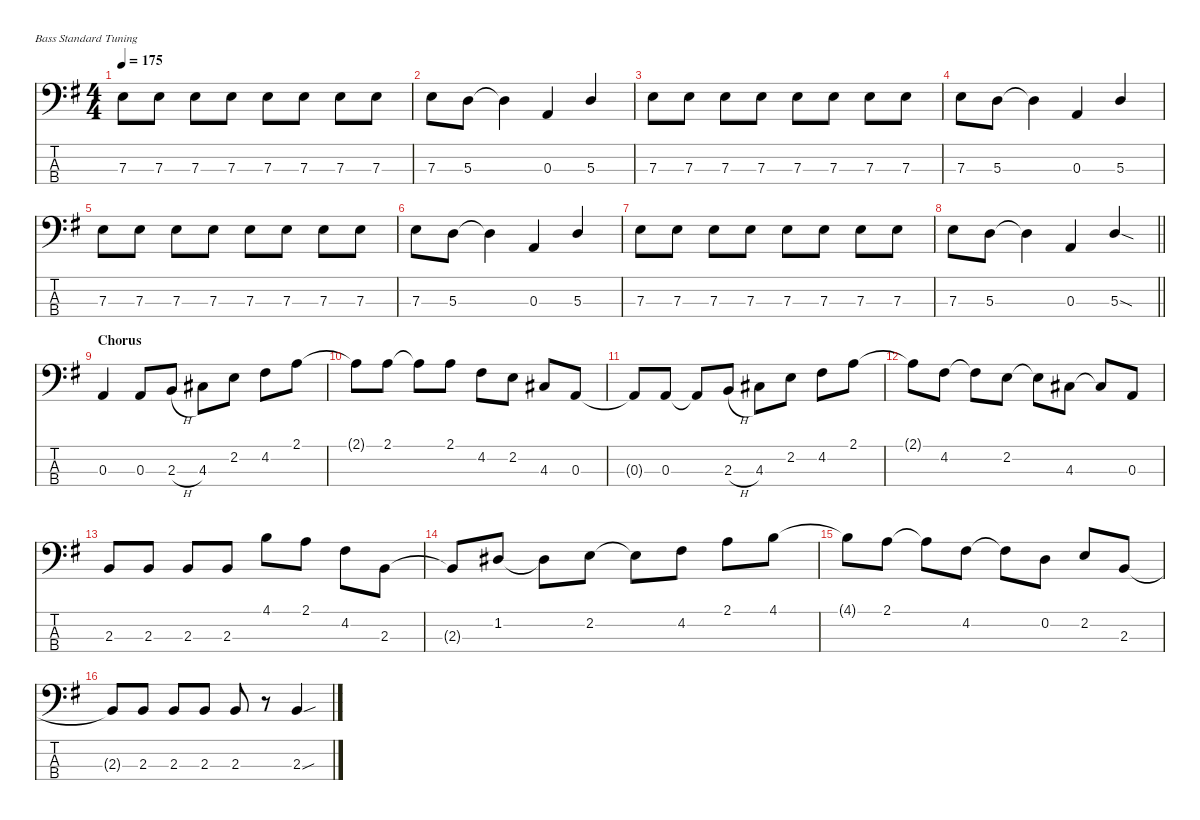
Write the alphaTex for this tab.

\hideDynamics
\bracketExtendMode nobrackets
\singleTrackTrackNamePolicy hidden
\multiTrackTrackNamePolicy hidden
\firstSystemTrackNameMode fullname
\firstSystemTrackNameOrientation horizontal
\otherSystemsTrackNameOrientation horizontal
\track ("Bass" "E-Bass") {instrument electricbassfinger}
\staff {score tabs}
\tuning (G2 D2 A1 E1)
\ts (4 4)
\tempo 175
\clef f4
\ks g
7.3{acc forcenatural}.8{dy f beam Down} 7.3{acc forcenatural}.8{beam Down} 7.3{acc forcenatural}.8{beam Down} 7.3{acc forcenatural}.8{beam Down} 7.3{acc forcenatural}.8{beam Down} 7.3{acc forcenatural}.8{beam Down} 7.3{acc forcenatural}.8{beam Down} 7.3{acc forcenatural}.8{beam Down} |
7.3{acc forcenatural}.8{beam Down} 5.3{acc forcenatural}.8{beam Down} 5.3{t acc forcenatural}.4{beam Down} 0.3{acc forcenatural}.4{beam Up} 5.3{acc forcenatural}.4{beam Up} |
7.3{acc forcenatural}.8{beam Down} 7.3{acc forcenatural}.8{beam Down} 7.3{acc forcenatural}.8{beam Down} 7.3{acc forcenatural}.8{beam Down} 7.3{acc forcenatural}.8{beam Down} 7.3{acc forcenatural}.8{beam Down} 7.3{acc forcenatural}.8{beam Down} 7.3{acc forcenatural}.8{beam Down} |
7.3{acc forcenatural}.8{beam Down} 5.3{acc forcenatural}.8{beam Down} 5.3{t acc forcenatural}.4{beam Down} 0.3{acc forcenatural}.4{beam Up} 5.3{acc forcenatural}.4{beam Up} |
7.3{acc forcenatural}.8{beam Down} 7.3{acc forcenatural}.8{beam Down} 7.3{acc forcenatural}.8{beam Down} 7.3{acc forcenatural}.8{beam Down} 7.3{acc forcenatural}.8{beam Down} 7.3{acc forcenatural}.8{beam Down} 7.3{acc forcenatural}.8{beam Down} 7.3{acc forcenatural}.8{beam Down} |
7.3{acc forcenatural}.8{beam Down} 5.3{acc forcenatural}.8{beam Down} 5.3{t acc forcenatural}.4{beam Down} 0.3{acc forcenatural}.4{beam Up} 5.3{acc forcenatural}.4{beam Up} |
7.3{acc forcenatural}.8{beam Down} 7.3{acc forcenatural}.8{beam Down} 7.3{acc forcenatural}.8{beam Down} 7.3{acc forcenatural}.8{beam Down} 7.3{acc forcenatural}.8{beam Down} 7.3{acc forcenatural}.8{beam Down} 7.3{acc forcenatural}.8{beam Down} 7.3{acc forcenatural}.8{beam Down} |
\barLineRight lightlight
7.3{acc forcenatural}.8{beam Down} 5.3{acc forcenatural}.8{beam Down} 5.3{t acc forcenatural}.4{beam Down} 0.3{acc forcenatural}.4{beam Up} 5.3{sod acc forcenatural}.4{beam Up} |
\section ("" "Chorus")
0.3{acc forcenatural}.4{beam Up} 0.3{acc forcenatural}.8{beam Up} 2.3{h acc forcenatural}.8{beam Up} 4.3{acc #}.8{beam Down} 2.2{acc forcenatural}.8{beam Down} 4.2{acc #}.8{beam Down} 2.1{acc forcenatural}.8{beam Down} |
2.1{t acc forcenatural}.8{beam Down} 2.1{acc forcenatural}.8{beam Down} 2.1{t acc forcenatural}.8{beam Down} 2.1{acc forcenatural}.8{beam Down} 4.2{acc #}.8{beam Down} 2.2{acc forcenatural}.8{beam Down} 4.3{acc #}.8{beam Up} 0.3{acc forcenatural}.8{beam Up} |
0.3{t acc forcenatural}.8{beam Up} 0.3{acc forcenatural}.8{beam Up} 0.3{t acc forcenatural}.8{beam Up} 2.3{h acc forcenatural}.8{beam Up} 4.3{acc #}.8{beam Down} 2.2{acc forcenatural}.8{beam Down} 4.2{acc #}.8{beam Down} 2.1{acc forcenatural}.8{beam Down} |
2.1{t acc forcenatural}.8{beam Down} 4.2{acc #}.8{beam Down} 4.2{t acc #}.8{beam Down} 2.2{acc forcenatural}.8{beam Down} 2.2{t acc forcenatural}.8{beam Down} 4.3{acc #}.8{beam Down} 4.3{t acc #}.8{beam Up} 0.3{acc forcenatural}.8{beam Up} |
2.3{acc forcenatural}.8{beam Up} 2.3{acc forcenatural}.8{beam Up} 2.3{acc forcenatural}.8{beam Up} 2.3{acc forcenatural}.8{beam Up} 4.1{acc forcenatural}.8{beam Down} 2.1{acc forcenatural}.8{beam Down} 4.2{acc #}.8{beam Down} 2.3{acc forcenatural}.8{beam Down} |
2.3{t acc forcenatural}.8{beam Up} 1.2{acc #}.8{beam Up} 1.2{t acc #}.8{beam Down} 2.2{acc forcenatural}.8{beam Down} 2.2{t acc forcenatural}.8{beam Down} 4.2{acc #}.8{beam Down} 2.1{acc forcenatural}.8{beam Down} 4.1{acc forcenatural}.8{beam Down} |
4.1{t acc forcenatural}.8{beam Down} 2.1{acc forcenatural}.8{beam Down} 2.1{t acc forcenatural}.8{beam Down} 4.2{acc #}.8{beam Down} 4.2{t acc #}.8{beam Down} 0.2{acc forcenatural}.8{beam Down} 2.2{acc forcenatural}.8{beam Up} 2.3{acc forcenatural}.8{beam Up} |
2.3{t acc forcenatural}.8{beam Up} 2.3{acc forcenatural}.8{beam Up} 2.3{acc forcenatural}.8{beam Up} 2.3{acc forcenatural}.8{beam Up} 2.3{acc forcenatural}.8{beam Up} r.8{beam Up} 2.3{sou acc forcenatural}.4{beam Up}
